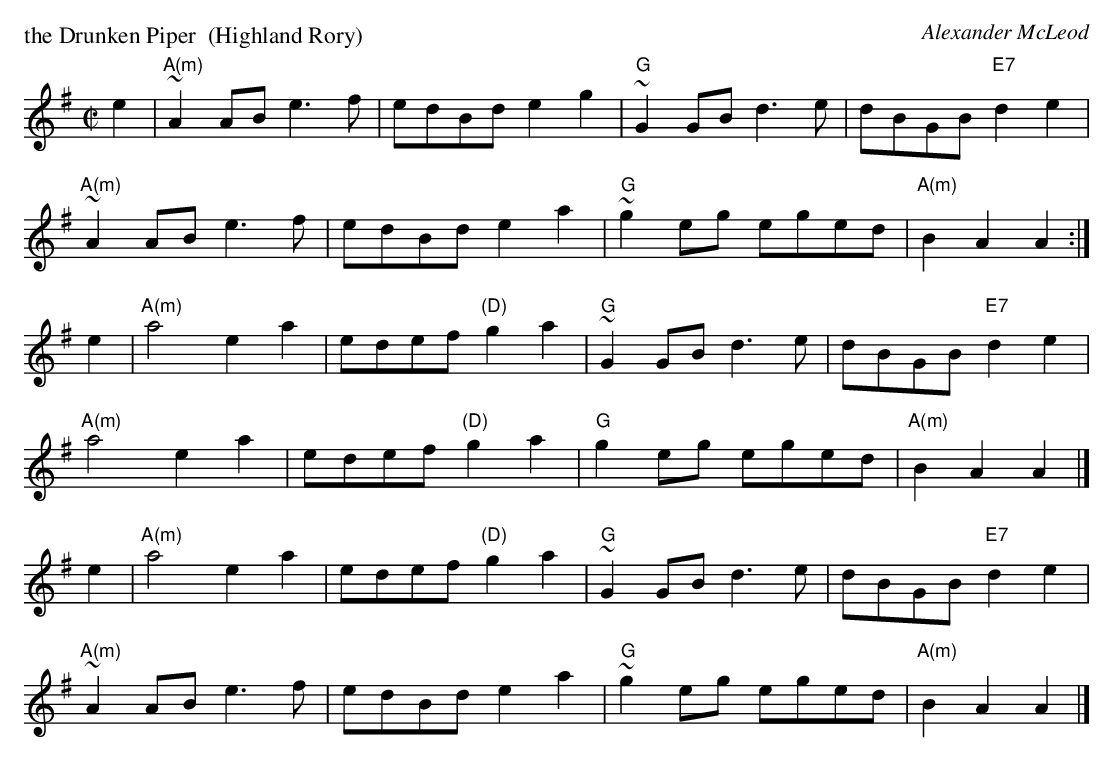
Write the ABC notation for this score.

X:1
P: the Drunken Piper  (Highland Rory)
C: Alexander McLeod
M: C|
L: 1/8
K: ADor
e2 | "A(m)"~A2AB e3f | edBd e2g2 | "G"~G2GB d3e | dBGB "E7"d2e2 |
y3   "A(m)"~A2AB e3f | edBd e2a2 | "G"~g2eg eged | "A(m)"B2A2 A2 :|
e2 | "A(m)"a4 e2a2 | edef "(D)"g2a2 | "G"~G2GB d3e | dBGB "E7"d2e2 |
y3   "A(m)"a4 e2a2 | edef "(D)"g2a2 | "G"g2eg eged | "A(m)"B2A2 A2 |]
e2 | "A(m)"a4 e2a2 | edef "(D)"g2a2 | "G"~G2GB d3e | dBGB "E7"d2e2 |
y3   "A(m)"~A2AB e3f | edBd e2a2 | "G"~g2eg eged | "A(m)"B2A2 A2 |]
